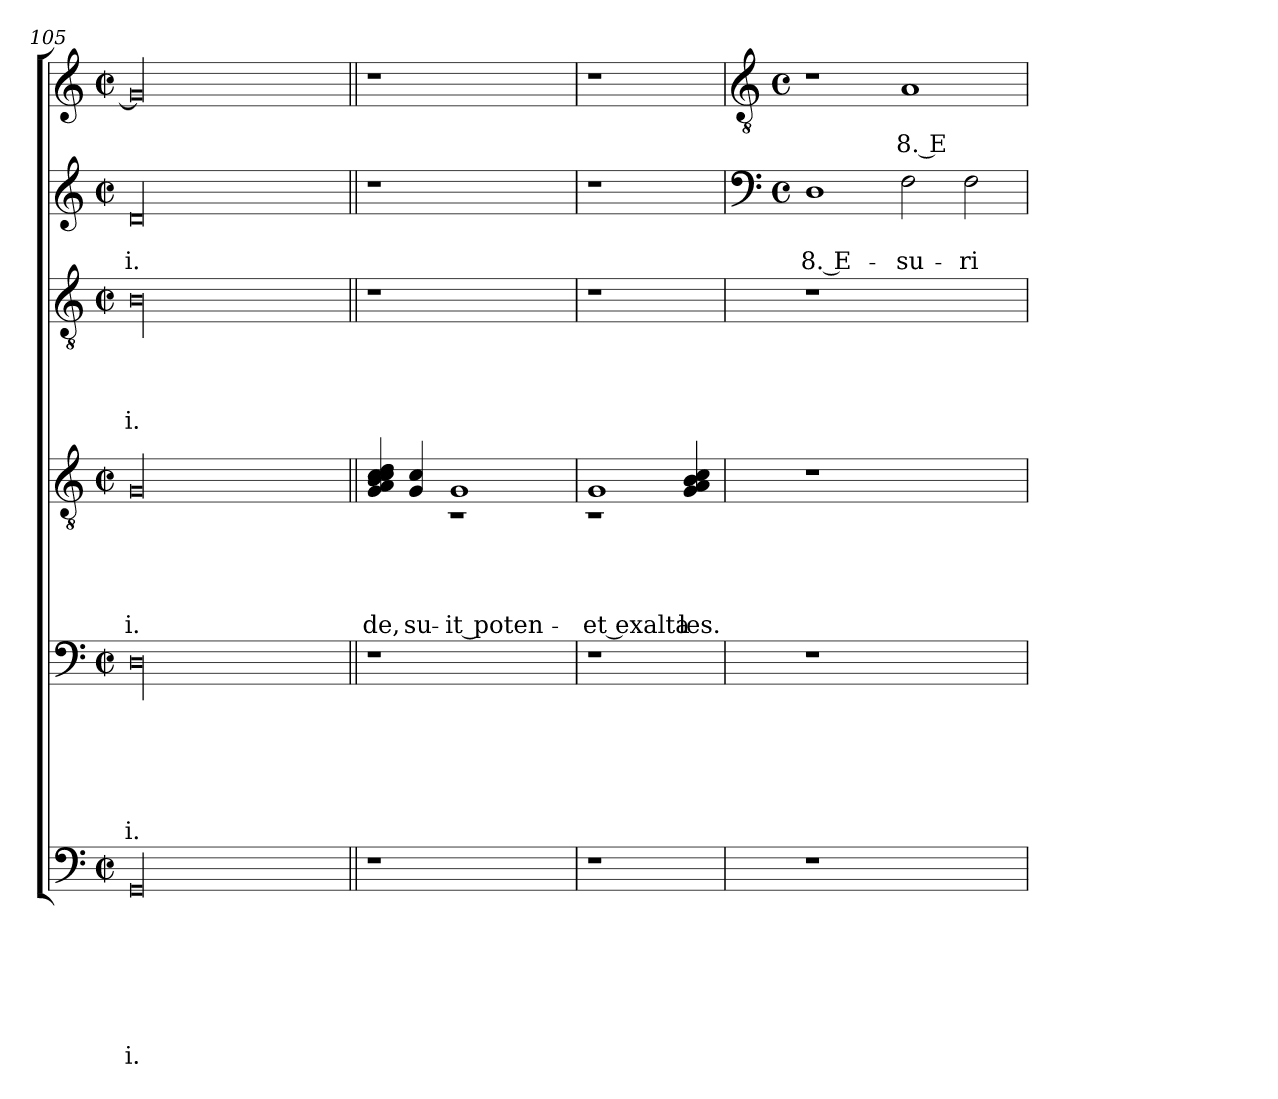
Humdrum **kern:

**kern	**text	**text	**text	**text	**text	**text	**text	**kern	**text	**text	**text	**text	**text	**text	**kern	**text	**text	**text	**text	**text	**kern	**text	**text	**text	**text	**kern	**text	**text	**kern	**text
*part6	*part6	*part6	*part6	*part6	*part6	*part6	*part6	*part5	*part5	*part5	*part5	*part5	*part5	*part5	*part4	*part4	*part4	*part4	*part4	*part4	*part3	*part3	*part3	*part3	*part3	*part2	*part2	*part2	*part1	*part1
*staff6	*staff6	*staff6	*staff6	*staff6	*staff6	*staff6	*staff6	*staff5	*staff5	*staff5	*staff5	*staff5	*staff5	*staff5	*staff4	*staff4	*staff4	*staff4	*staff4	*staff4	*staff3	*staff3	*staff3	*staff3	*staff3	*staff2	*staff2	*staff2	*staff1	*staff1
*clefF4	*	*	*	*	*	*	*	*clefF4	*	*	*	*	*	*	*clefGv2	*	*	*	*	*	*clefGv2	*	*	*	*	*clefG2	*	*	*clefG2	*
*k[]	*	*	*	*	*	*	*	*k[]	*	*	*	*	*	*	*k[]	*	*	*	*	*	*k[]	*	*	*	*	*k[]	*	*	*k[]	*
*C:	*	*	*	*	*	*	*	*C:	*	*	*	*	*	*	*C:	*	*	*	*	*	*C:	*	*	*	*	*C:	*	*	*C:	*
*M2/2	*	*	*	*	*	*	*	*M2/2	*	*	*	*	*	*	*M2/2	*	*	*	*	*	*M2/2	*	*	*	*	*M2/2	*	*	*M2/2	*
*met(c|)	*	*	*	*	*	*	*	*met(c|)	*	*	*	*	*	*	*met(c|)	*	*	*	*	*	*met(c|)	*	*	*	*	*met(c|)	*	*	*met(c|)	*
=105	=105	=105	=105	=105	=105	=105	=105	=105	=105	=105	=105	=105	=105	=105	=105	=105	=105	=105	=105	=105	=105	=105	=105	=105	=105	=105	=105	=105	=105	=105
!	!	!	!	!	!	!	!LO:LY:b:rj	!	!	!	!	!	!	!LO:LY:b:rj	!	!	!	!	!	!LO:LY:b:rj	!	!	!	!	!LO:LY:b:rj	!	!	!LO:LY:b:rj	!	!
00GG	.	.	.	.	.	.	-i.	00D	.	.	.	.	.	-i.	00G	.	.	.	.	-i.	00B	.	.	.	-i.	00d	.	-i.	00g]	.
=106||	=106||	=106||	=106||	=106||	=106||	=106||	=106||	=106||	=106||	=106||	=106||	=106||	=106||	=106||	=106||	=106||	=106||	=106||	=106||	=106||	=106||	=106||	=106||	=106||	=106||	=106||	=106||	=106||	=106||	=106||
!	!	!	!	!	!	!	!	!	!	!	!	!	!	!	!LO:N:n=1:head=solid	!	!	!	!	!	!	!	!	!	!	!	!	!	!	!
!	!	!	!	!	!	!	!	!	!	!	!	!	!	!	!LO:N:n=2:head=solid	!	!	!	!	!	!	!	!	!	!	!	!	!	!	!
!	!	!	!	!	!	!	!	!	!	!	!	!	!	!	!LO:N:n=3:head=solid	!	!	!	!	!	!	!	!	!	!	!	!	!	!	!
!	!	!	!	!	!	!	!	!	!	!	!	!	!	!	!LO:N:n=4:head=solid	!	!	!	!	!	!	!	!	!	!	!	!	!	!	!
!	!	!	!	!	!	!	!	!	!	!	!	!	!	!	!LO:N:n=5:head=solid	!	!	!	!	!	!	!	!	!	!	!	!	!	!	!
!	!	!	!	!	!	!	!	!	!	!	!	!	!	!	!LO:N:n=6:head=solid	!	!	!	!	!LO:LY:b:rj	!	!	!	!	!	!	!	!	!	!
*	*	*	*	*	*	*	*	*	*	*	*	*	*	*	*^	*	*	*	*	*	*	*	*	*	*	*	*	*	*	*
1r	.	.	.	.	.	.	.	1r	.	.	.	.	.	.	4G/ 4A/ 4B/ 4c/ 4c/ 4d/	2ryy	.	.	.	.	-de,	1r	.	.	.	.	1r	.	.	1r	.
!	!	!	!	!	!	!	!	!	!	!	!	!	!	!	!LO:N:n=1:head=solid	!	!	!	!	!	!	!	!	!	!	!	!	!	!	!	!
!	!	!	!	!	!	!	!	!	!	!	!	!	!	!	!LO:N:n=2:head=solid	!	!	!	!	!	!LO:LY:b:rj	!	!	!	!	!	!	!	!	!	!
.	.	.	.	.	.	.	.	.	.	.	.	.	.	.	4G/ 4c/	.	.	.	.	.	su-	.	.	.	.	.	.	.	.	.	.
!	!	!	!	!	!	!	!	!	!	!	!	!	!	!	!	!	!	!	!	!	!LO:LY:b:rj	!	!	!	!	!	!	!	!	!	!
.	.	.	.	.	.	.	.	.	.	.	.	.	.	.	1G	1rC	.	.	.	.	-it poten-	.	.	.	.	.	.	.	.	.	.
2ryy	.	.	.	.	.	.	.	2ryy	.	.	.	.	.	.	.	.	.	.	.	.	.	2ryy	.	.	.	.	2ryy	.	.	2ryy	.
=107	=107	=107	=107	=107	=107	=107	=107	=107	=107	=107	=107	=107	=107	=107	=107	=107	=107	=107	=107	=107	=107	=107	=107	=107	=107	=107	=107	=107	=107	=107	=107
!	!	!	!	!	!	!	!	!	!	!	!	!	!	!	!	!	!	!	!	!	!LO:LY:b:rj	!	!	!	!	!	!	!	!	!	!
1r	.	.	.	.	.	.	.	1r	.	.	.	.	.	.	1G	1rC	.	.	.	.	-et exalta-	1r	.	.	.	.	1r	.	.	1r	.
!	!	!	!	!	!	!	!	!	!	!	!	!	!	!	!	!LO:N:n=1:head=solid	!	!	!	!	!	!	!	!	!	!	!	!	!	!	!
!	!	!	!	!	!	!	!	!	!	!	!	!	!	!	!	!LO:N:n=2:head=solid	!	!	!	!	!	!	!	!	!	!	!	!	!	!	!
!	!	!	!	!	!	!	!	!	!	!	!	!	!	!	!	!LO:N:n=3:head=solid	!	!	!	!	!	!	!	!	!	!	!	!	!	!	!
!	!	!	!	!	!	!	!	!	!	!	!	!	!	!	!	!LO:N:n=4:head=solid	!	!	!	!	!LO:LY:b	!	!	!	!	!	!	!	!	!	!
4ryy	.	.	.	.	.	.	.	4ryy	.	.	.	.	.	.	4ryy	4G/ 4A/ 4B/ 4c/	.	.	.	.	-les.	4ryy	.	.	.	.	4ryy	.	.	4ryy	.
*	*	*	*	*	*	*	*	*	*	*	*	*	*	*	*v	*v	*	*	*	*	*	*	*	*	*	*	*	*	*	*	*
!!LO:PB:g=z
=108	=108	=108	=108	=108	=108	=108	=108	=108	=108	=108	=108	=108	=108	=108	=108	=108	=108	=108	=108	=108	=108	=108	=108	=108	=108	=108	=108	=108	=108	=108
*	*	*	*	*	*	*	*	*	*	*	*	*	*	*	*	*	*	*	*	*	*	*	*	*	*	*clefF4	*	*	*clefGv2	*
*	*	*	*	*	*	*	*	*	*	*	*	*	*	*	*	*	*	*	*	*	*	*	*	*	*	*M4/4	*	*	*M4/4	*
*	*	*	*	*	*	*	*	*	*	*	*	*	*	*	*	*	*	*	*	*	*	*	*	*	*	*met(c)	*	*	*met(c)	*
*	*	*	*	*	*	*	*	*	*	*	*	*	*	*	*^	*	*	*	*	*	*	*	*	*	*	*	*	*	*	*
!	!	!	!	!	!	!	!	!	!	!	!	!	!	!	!	!	!	!	!	!	!	!	!	!	!	!	!	!	!LO:LY:b:rj	!	!
*	*	*	*	*	*	*	*	*	*	*	*	*	*	*	*v	*v	*	*	*	*	*	*	*	*	*	*	*	*	*	*	*
1r	.	.	.	.	.	.	.	1r	.	.	.	.	.	.	1r	.	.	.	.	.	1r	.	.	.	.	1D	.	8. E-	1r	.
!	!	!	!	!	!	!	!	!	!	!	!	!	!	!	!	!	!	!	!	!	!	!	!	!	!	!	!	!LO:LY:b	!	!LO:LY:b:rj
1ryy	.	.	.	.	.	.	.	1ryy	.	.	.	.	.	.	1ryy	.	.	.	.	.	1ryy	.	.	.	.	2F\	.	-su-	1A	8. E-
!	!	!	!	!	!	!	!	!	!	!	!	!	!	!	!	!	!	!	!	!	!	!	!	!	!	!	!	!LO:LY:b	!	!
.	.	.	.	.	.	.	.	.	.	.	.	.	.	.	.	.	.	.	.	.	.	.	.	.	.	2F\	.	-ri-	.	.
=	=	=	=	=	=	=	=	=	=	=	=	=	=	=	=	=	=	=	=	=	=	=	=	=	=	=	=	=	=	=
*-	*-	*-	*-	*-	*-	*-	*-	*-	*-	*-	*-	*-	*-	*-	*-	*-	*-	*-	*-	*-	*-	*-	*-	*-	*-	*-	*-	*-	*-	*-
